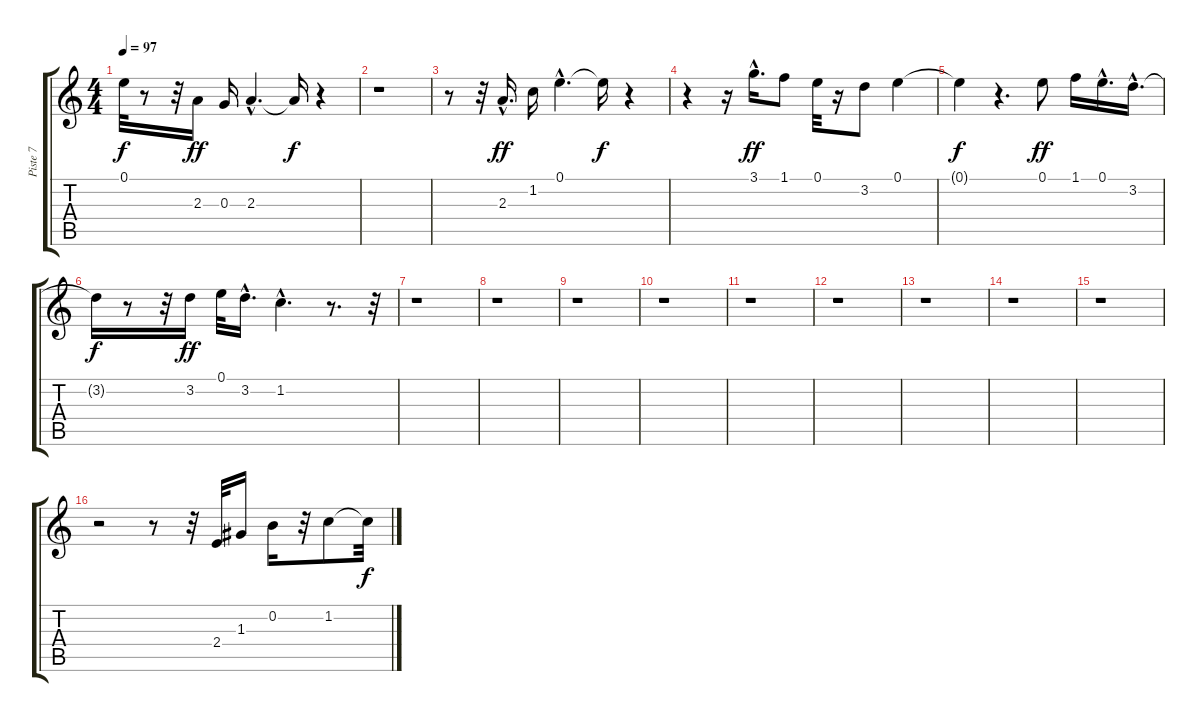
\track ("Piste 7" "Piste 7") {instrument acousticguitarnylon}
\staff {score tabs}
\tuning (E4 B3 G3 D3 A2 E2) {hide}
\ts (4 4)
\tempo 97
\clef g2
\ks c
0.1{t}.32{dy f} r.8 r.32 2.3.16{dy ff} 0.3.16 2.3{hac}.4{d} 2.3{t}.16{dy f} r.4 |
r.1 |
r.8 r.32 2.3{hac}.16{d dy ff} 1.2.16 0.1{hac}.4{d} 0.1{t}.16{dy f} r.4 |
r.4 r.16 3.1{hac}.16{d dy ff} 1.1.8 0.1.32 r.16 3.2.8 0.1.4 |
0.1{t}.4{dy f} r.4{d} 0.1.8{dy ff} 1.1.16 0.1{hac}.16{d} 3.2{hac}.16{d} |
3.2{t}.16{dy f} r.8 r.32 3.2.16{dy ff} 0.1.32 3.2{hac}.16{d} 1.2{hac}.4{d} r.8{d} r.32 |
r.1 |
r.1 |
r.1 |
r.1 |
r.1 |
r.1 |
r.1 |
r.1 |
r.1 |
r.2 r.8 r.32 2.4.32 1.3.16 0.2.16 r.32 1.2.8 1.2{t}.32{dy f}
